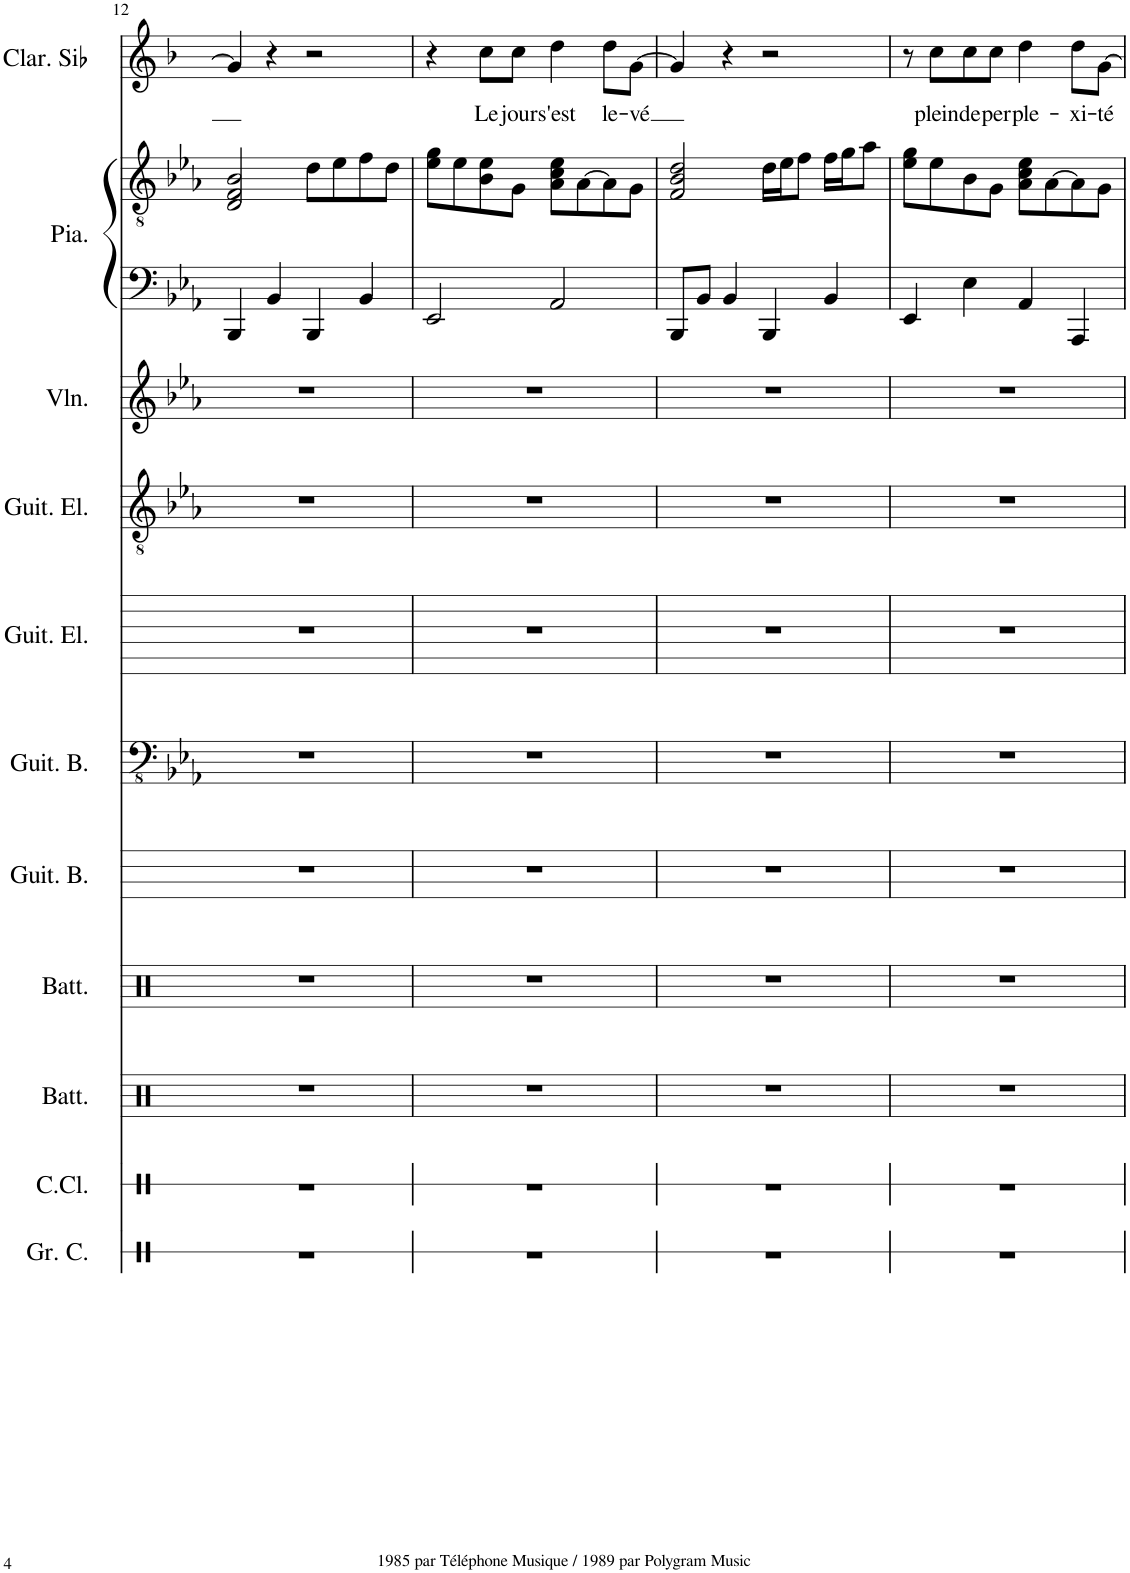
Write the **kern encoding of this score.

**kern	**kern	**kern	**kern	**kern	**kern	**kern	**kern	**kern	**kern	**kern	**kern	**text
*part11	*part10	*part9	*part8	*part7	*part6	*part5	*part4	*part3	*part2	*part2	*part1	*part1
*staff12	*staff11	*staff10	*staff9	*staff8	*staff7	*staff6	*staff5	*staff4	*staff3	*staff2	*staff1	*staff1
*I"Grosse caisse	*I"Caisse claire	*I"Batterie	*I"Batterie	*I"Guitare basse	*I"Guitare basse	*I"Guitare électrique	*I"Guitare électrique	*I"Violon	*I"Piano	*	*I"Clarinette en Sib	*
*I'Gr. C.	*I'C.Cl.	*I'Batt.	*I'Batt.	*I'Guit. B.	*I'Guit. B.	*I'Guit. El.	*I'Guit. El.	*I'Vln.	*I'Pia.	*	*I'Clar. Sib	*
!!LO:PB:g=z
*clefX	*clefX	*clefX	*clefX	*	*clefFv4	*	*clefGv2	*clefG2	*clefF4	*clefGv2	*clefG2	*
*	*	*	*	*	*	*	*	*	*	*	*Trd1c2	*
*k[]	*k[]	*k[]	*k[]	*k[b-e-a-]	*k[b-e-a-]	*k[b-e-a-]	*k[b-e-a-]	*k[b-e-a-]	*k[b-e-a-]	*k[b-e-a-]	*k[b-]	*
*M4/4	*M4/4	*M4/4	*M4/4	*M4/4	*M4/4	*M4/4	*M4/4	*M4/4	*M4/4	*M4/4	*M4/4	*
*met(c)	*met(c)	*met(c)	*met(c)	*met(c)	*met(c)	*met(c)	*met(c)	*met(c)	*met(c)	*met(c)	*met(c)	*
=12	=12	=12	=12	=12	=12	=12	=12	=12	=12	=12	=12	=12
1r	1r	1r	1r	1r	1r	1r	1r	1r	4BBB-/	2D/ 2F/ 2B-/	4g/]	.
.	.	.	.	.	.	.	.	.	4BB-/	.	4r	.
.	.	.	.	.	.	.	.	.	4BBB-/	8d\L	2r	.
.	.	.	.	.	.	.	.	.	.	8e-\	.	.
.	.	.	.	.	.	.	.	.	4BB-/	8f\	.	.
.	.	.	.	.	.	.	.	.	.	8d\J	.	.
=13	=13	=13	=13	=13	=13	=13	=13	=13	=13	=13	=13	=13
1r	1r	1r	1r	1r	1r	1r	1r	1r	2EE-/	8e-\ 8g\L	4r	.
.	.	.	.	.	.	.	.	.	.	8e-\	.	.
!	!	!	!	!	!	!	!	!	!	!	!	!LO:LY:b
.	.	.	.	.	.	.	.	.	.	8B-\ 8e-\	8cc\L	Le
!	!	!	!	!	!	!	!	!	!	!	!	!LO:LY:b
.	.	.	.	.	.	.	.	.	.	8G\J	8cc\J	jour
!	!	!	!	!	!	!	!	!	!	!	!	!LO:LY:b
.	.	.	.	.	.	.	.	.	2AA-/	8A-\ 8c\ 8e-\L	4dd\	s'est
.	.	.	.	.	.	.	.	.	.	[8A-\	.	.
!	!	!	!	!	!	!	!	!	!	!	!	!LO:LY:b
.	.	.	.	.	.	.	.	.	.	8A-\]	8dd\L	le-
!	!	!	!	!	!	!	!	!	!	!	!	!LO:LY:b
.	.	.	.	.	.	.	.	.	.	8G\J	[8g\J	-vé
=14	=14	=14	=14	=14	=14	=14	=14	=14	=14	=14	=14	=14
1r	1r	1r	1r	1r	1r	1r	1r	1r	8BBB-/L	2F/ 2B-/ 2d/	4g/]	.
.	.	.	.	.	.	.	.	.	8BB-/J	.	.	.
.	.	.	.	.	.	.	.	.	4BB-/	.	4r	.
.	.	.	.	.	.	.	.	.	4BBB-/	16d\LL	2r	.
.	.	.	.	.	.	.	.	.	.	16e-\J	.	.
.	.	.	.	.	.	.	.	.	.	8f\J	.	.
.	.	.	.	.	.	.	.	.	4BB-/	16f\LL	.	.
.	.	.	.	.	.	.	.	.	.	16g\J	.	.
.	.	.	.	.	.	.	.	.	.	8a-\J	.	.
=15	=15	=15	=15	=15	=15	=15	=15	=15	=15	=15	=15	=15
1r	1r	1r	1r	1r	1r	1r	1r	1r	4EE-/	8e-\ 8g\L	8r	.
!	!	!	!	!	!	!	!	!	!	!	!	!LO:LY:b
.	.	.	.	.	.	.	.	.	.	8e-\	8cc\L	plein
!	!	!	!	!	!	!	!	!	!	!	!	!LO:LY:b
.	.	.	.	.	.	.	.	.	4E-\	8B-\	8cc\	de
!	!	!	!	!	!	!	!	!	!	!	!	!LO:LY:b
.	.	.	.	.	.	.	.	.	.	8G\J	8cc\J	per-
!	!	!	!	!	!	!	!	!	!	!	!	!LO:LY:b
.	.	.	.	.	.	.	.	.	4AA-/	8A-\ 8c\ 8e-\L	4dd\	-ple-
.	.	.	.	.	.	.	.	.	.	[8A-\	.	.
!	!	!	!	!	!	!	!	!	!	!	!	!LO:LY:b
.	.	.	.	.	.	.	.	.	4AAA-/	8A-\]	8dd\L	-xi-
!	!	!	!	!	!	!	!	!	!	!	!	!LO:LY:b
.	.	.	.	.	.	.	.	.	.	8G\J	[8g\J	-té
=	=	=	=	=	=	=	=	=	=	=	=	=
*-	*-	*-	*-	*-	*-	*-	*-	*-	*-	*-	*-	*-
